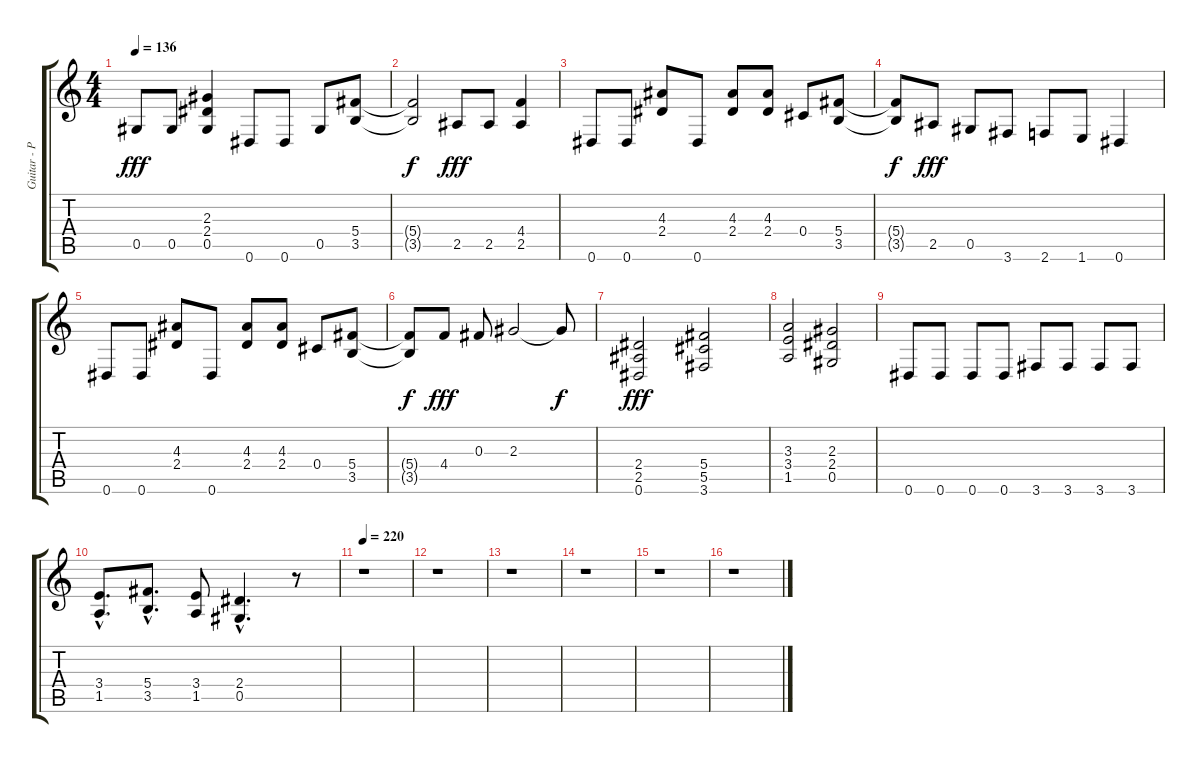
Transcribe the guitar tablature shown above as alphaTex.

\track ("Guitar - Pavel Bushuev" "Guitar - P") {instrument distortionguitar}
\staff {score tabs}
\tuning (Eb4 Bb3 Gb3 Db3 Ab2 Eb2) {hide}
\ts (4 4)
\tempo 136
\clef g2
\ks c
0.5.8{dy fff} 0.5.8 (2.3 2.4 0.5).4 0.6.8 0.6.8 0.5.8 (5.4 3.5).8 |
(5.4{t} 3.5{t}).2{dy f} 2.5.8{dy fff} 2.5.8 (4.4 2.5).4 |
0.6.8 0.6.8 (4.3 2.4).8 0.6.8 (4.3 2.4).8 (4.3 2.4).8 0.4.8 (5.4 3.5).8 |
(5.4{t} 3.5{t}).8{dy f} 2.5.8{dy fff} 0.5.8 3.6.8 2.6.8 1.6.8 0.6.4 |
0.6.8 0.6.8 (4.3 2.4).8 0.6.8 (4.3 2.4).8 (4.3 2.4).8 0.4.8 (5.4 3.5).8 |
(5.4{t} 3.5{t}).8{dy f} 4.4.8{dy fff} 0.3.8 2.3.2 2.3{t}.8{dy f} |
(2.4 2.5 0.6).2{dy fff} (5.4 5.5 3.6).2 |
(3.3 3.4 1.5).2 (2.3 2.4 0.5).2 |
0.6.8 0.6.8 0.6.8 0.6.8 3.6.8 3.6.8 3.6.8 3.6.8 |
(3.4{hac} 1.5{hac}).8{d} (5.4{hac} 3.5{hac}).8{d} (3.4 1.5).8 (2.4{hac} 0.5{hac}).4{d} r.8 |
\tempo 220
r.1 |
r.1 |
r.1 |
r.1 |
r.1 |
r.1
